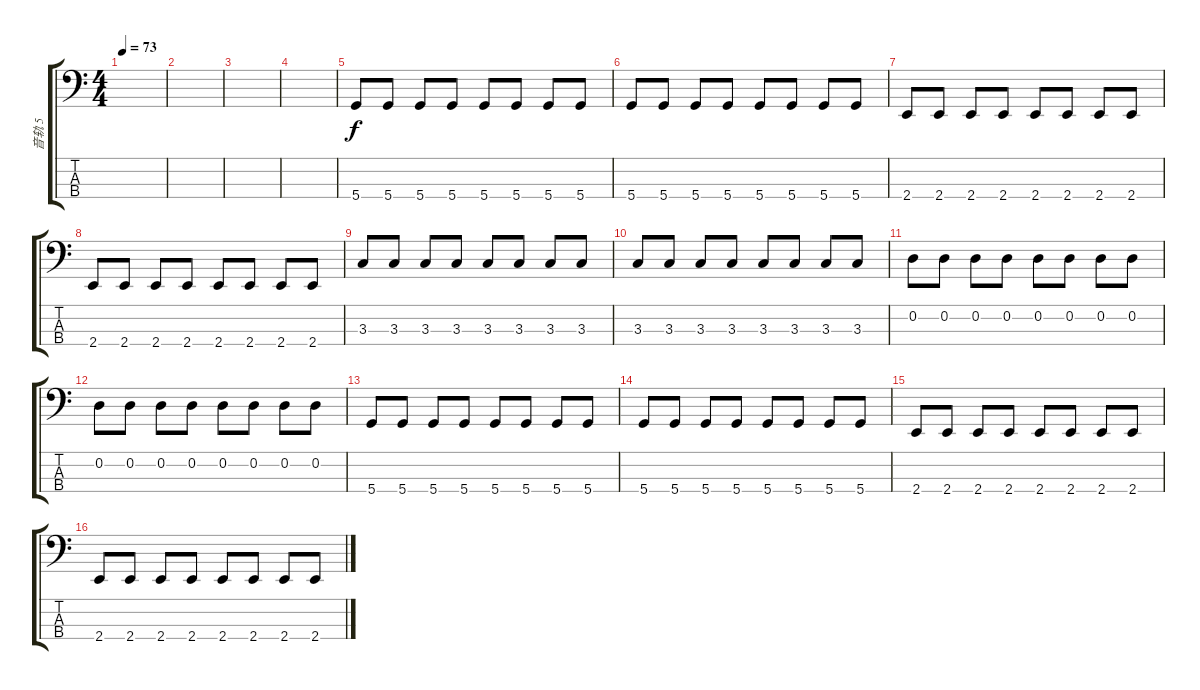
\track ("音轨 5" "音轨 5") {instrument electricbassfinger}
\staff {score tabs}
\tuning (G2 D2 A1 D1) {hide}
\ts (4 4)
\tempo 73
\clef f4
\ks c
|
|
|
|
5.4.8 5.4.8 5.4.8 5.4.8 5.4.8 5.4.8 5.4.8 5.4.8 |
5.4.8 5.4.8 5.4.8 5.4.8 5.4.8 5.4.8 5.4.8 5.4.8 |
2.4.8 2.4.8 2.4.8 2.4.8 2.4.8 2.4.8 2.4.8 2.4.8 |
2.4.8 2.4.8 2.4.8 2.4.8 2.4.8 2.4.8 2.4.8 2.4.8 |
3.3.8 3.3.8 3.3.8 3.3.8 3.3.8 3.3.8 3.3.8 3.3.8 |
3.3.8 3.3.8 3.3.8 3.3.8 3.3.8 3.3.8 3.3.8 3.3.8 |
0.2.8 0.2.8 0.2.8 0.2.8 0.2.8 0.2.8 0.2.8 0.2.8 |
0.2.8 0.2.8 0.2.8 0.2.8 0.2.8 0.2.8 0.2.8 0.2.8 |
5.4.8 5.4.8 5.4.8 5.4.8 5.4.8 5.4.8 5.4.8 5.4.8 |
5.4.8 5.4.8 5.4.8 5.4.8 5.4.8 5.4.8 5.4.8 5.4.8 |
2.4.8 2.4.8 2.4.8 2.4.8 2.4.8 2.4.8 2.4.8 2.4.8 |
2.4.8 2.4.8 2.4.8 2.4.8 2.4.8 2.4.8 2.4.8 2.4.8
